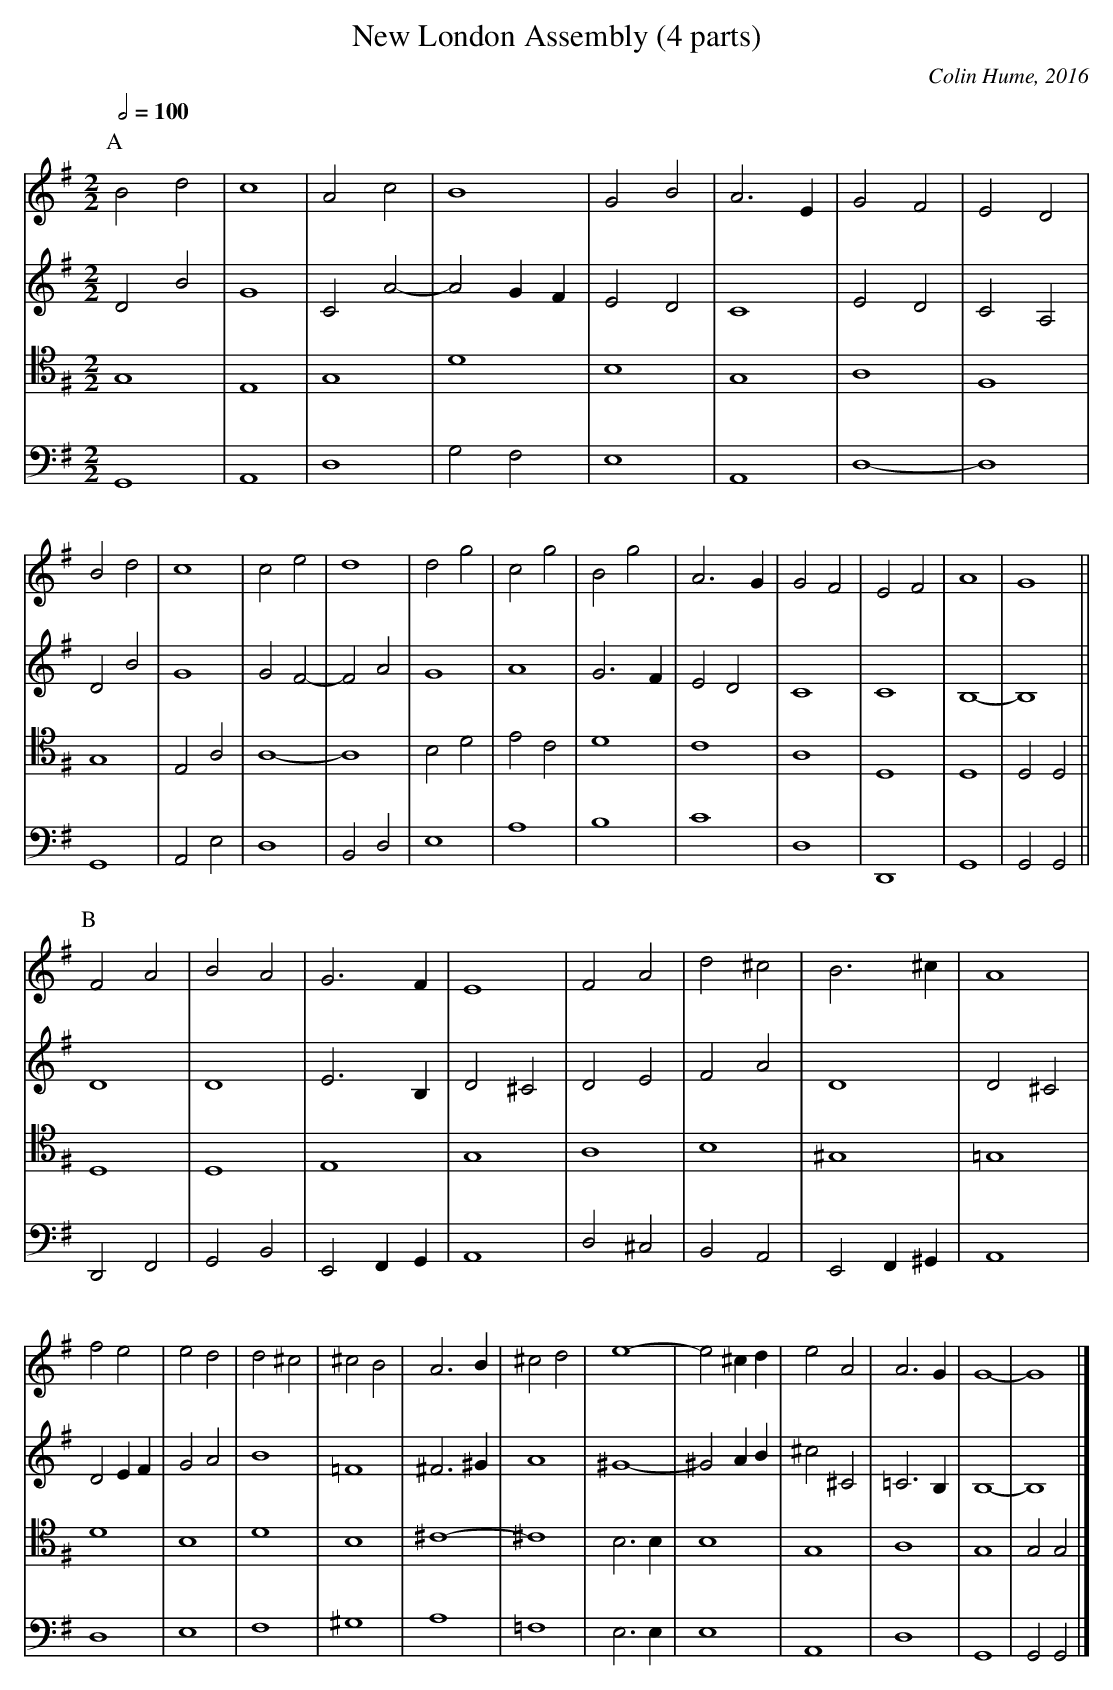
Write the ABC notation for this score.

X:1
T:New London Assembly (4 parts)
C:Colin Hume, 2016
L:1/2
M:2/2
Q:1/2=100
K:G
P:A
V:1
Bd | c2 | Ac | B2 | GB | A>E | GF | ED |
V:2 treble
DB | G2 | CA- | AG/F/ | ED | C2 | ED | CA, |
V:3 tenor octave=-2
g2 | e2 | g2 | d'2 | b2 | g2 | a2 | f2 |
V:4 bass octave=-2
G2 | A2 | d2 | gf | e2 | A2 | d2- | d2 |
V:1
Bd | c2 | ce | d2 | dg | cg | Bg | A>G | GF | EF | A2 | G2 ||
V:2
DB | G2 | GF- | FA | G2 | A2 | G>F | ED | C2 | C2 | B,2- | B,2 ||
V:3
g2 | ea | a2- | a2 | bd' | e'c' | d'2 | c'2 | a2 | d2 | d2 | dd ||
V:4
G2 | Ae | d2 | Bd | e2 | a2 | b2 | c'2 | d2 | D2 | G2 | GG ||
P:B
V:1
FA | BA | G>F | E2 | FA | d^c | B>^c | A2 |
V:2
D2 | D2 | E>B, | D^C | DE | FA | D2 | D^C |
V:3
d2 | d2 | e2 | g2 | a2 | b2 | ^g2 | =g2 |
V:4
DF | GB | EF/G/ | A2 | d^c | BA | EF/^G/ | A2 |
V:1
fe | ed | d^c | ^cB | A>B | ^cd | e2- | e^c/d/ | eA | A>G | G2- | G2 |]
V:2
DE/F/ | GA | B2 | =F2 | ^F>^G | A2 | ^G2- | ^G A/B/ | ^c^C | =C>B, | B,2- | B,2 |]
V:3
d'2 | b2 | d'2 | b2 | ^c'2- | ^c'2 | b>b | b2 | g2 | a2 | g2 | gg |]
V:4
d2 | e2 | f2 | ^g2 | a2 | =f2 | e>e | e2 | A2 | d2 | G2 | GG |]
